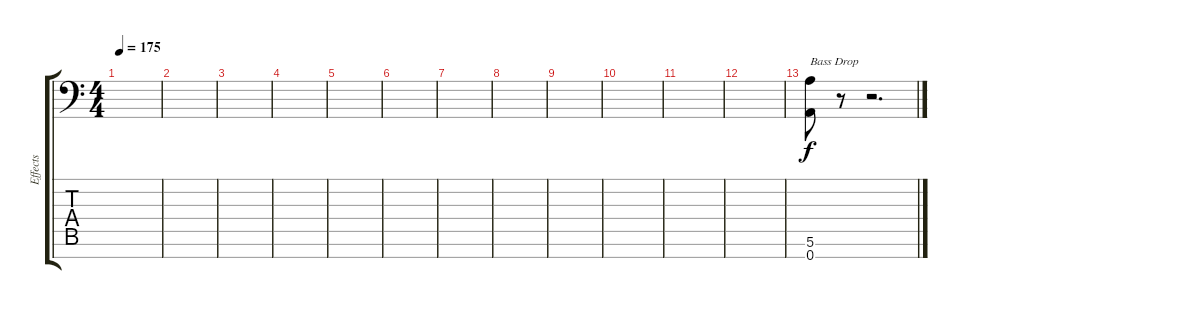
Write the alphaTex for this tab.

\track ("Effects" "Effects") {instrument distortionguitar}
\staff {score tabs}
\tuning (E4 B3 G3 D3 A2 E2 A1) {hide}
\ts (4 4)
\tempo 175
\clef f4
\ks c
|
|
|
|
|
|
|
|
|
|
|
|
(5.6 0.7).8{txt "Bass Drop" dy f volume 16 instrument synthdrum} r.8 r.2{d}
